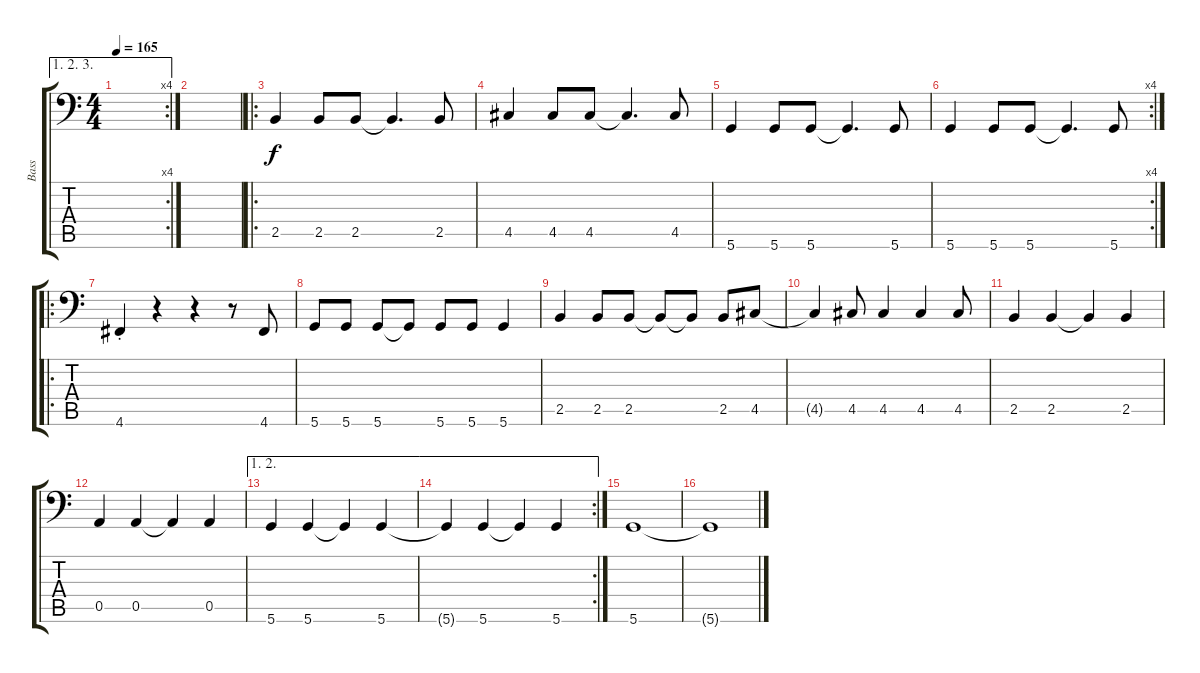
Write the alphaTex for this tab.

\track ("Bass" "Bass") {instrument acousticguitarsteel}
\staff {score tabs}
\tuning (E4 B3 G2 D2 A1 D1) {hide}
\ae (1 2 3)
\rc 4
\ts (4 4)
\tempo 165
\clef f4
\ks c
|
|
\ro
2.5.4 2.5.8 2.5.8 2.5{t}.4{d} 2.5.8 |
4.5.4 4.5.8 4.5.8 4.5{t}.4{d} 4.5.8 |
5.6.4 5.6.8 5.6.8 5.6{t}.4{d} 5.6.8 |
\rc 4
5.6.4 5.6.8 5.6.8 5.6{t}.4{d} 5.6.8 |
\ro
4.6{st}.4 r.4 r.4 r.8 4.6.8 |
5.6.8 5.6.8 5.6.8 5.6{t}.8 5.6.8 5.6.8 5.6.4 |
2.5.4 2.5.8 2.5.8 2.5{t}.8 2.5{t}.8 2.5.8 4.5.8 |
4.5{t}.4 4.5.8 4.5.4 4.5.4 4.5.8 |
2.5.4 2.5.4 2.5{t}.4 2.5.4 |
0.5.4 0.5.4 0.5{t}.4 0.5.4 |
\ae (1 2)
5.6.4 5.6.4 5.6{t}.4 5.6.4 |
\ae (1 2)
\rc 2
5.6{t}.4 5.6.4 5.6{t}.4 5.6.4 |
5.6.1 |
5.6{t}.1
